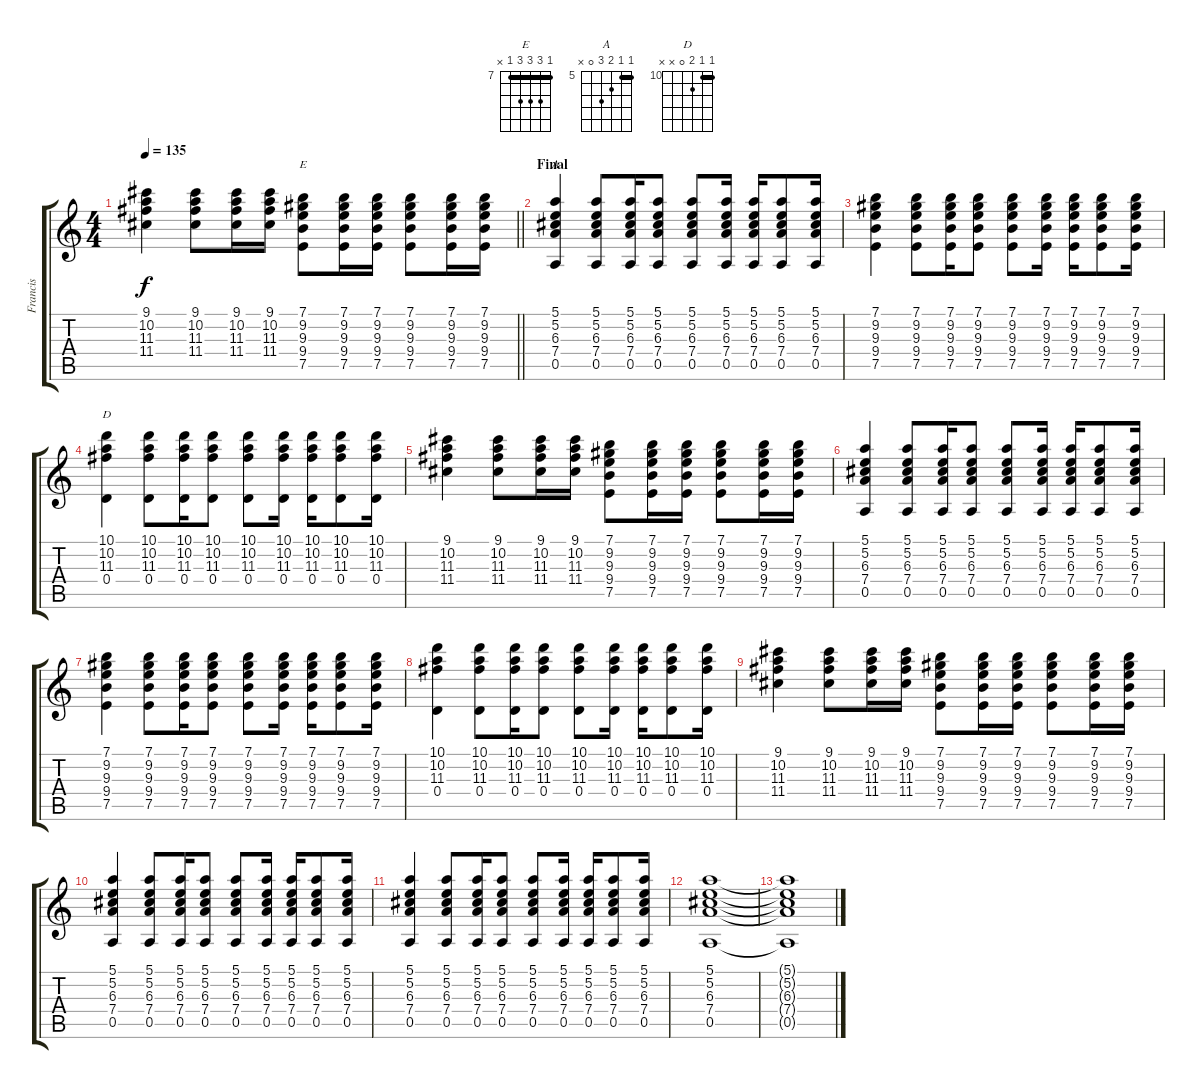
\track ("Francis" "Francis") {instrument acousticguitarnylon}
\staff {score tabs}
\tuning (E4 B3 G3 D3 A2 E2) {hide}
\chord ("E" 7 9 9 9 7 x) {firstfret 7 barre 7}
\chord ("A" 5 5 6 7 0 x) {firstfret 5 barre 5}
\chord ("D" 10 10 11 0 x x) {firstfret 10 barre 10}
\ts (4 4)
\tempo 135
\clef g2
\barLineRight lightlight
\ks c
(9.1 10.2 11.3 11.4).4{dy f} (9.1 10.2 11.3 11.4).8 (9.1 10.2 11.3 11.4).16 (9.1 10.2 11.3 11.4).16 (7.1 9.2 9.3 9.4 7.5).8{ch "E"} (7.1 9.2 9.3 9.4 7.5).16 (7.1 9.2 9.3 9.4 7.5).16 (7.1 9.2 9.3 9.4 7.5).8 (7.1 9.2 9.3 9.4 7.5).16 (7.1 9.2 9.3 9.4 7.5).16 |
\section ("" "Final")
(5.1 5.2 6.3 7.4 0.5).4{ch "A"} (5.1 5.2 6.3 7.4 0.5).8 (5.1 5.2 6.3 7.4 0.5).16 (5.1 5.2 6.3 7.4 0.5).8 (5.1 5.2 6.3 7.4 0.5).8 (5.1 5.2 6.3 7.4 0.5).16 (5.1 5.2 6.3 7.4 0.5).16 (5.1 5.2 6.3 7.4 0.5).8 (5.1 5.2 6.3 7.4 0.5).16 |
(7.1 9.2 9.3 9.4 7.5).4 (7.1 9.2 9.3 9.4 7.5).8 (7.1 9.2 9.3 9.4 7.5).16 (7.1 9.2 9.3 9.4 7.5).8 (7.1 9.2 9.3 9.4 7.5).8 (7.1 9.2 9.3 9.4 7.5).16 (7.1 9.2 9.3 9.4 7.5).16 (7.1 9.2 9.3 9.4 7.5).8 (7.1 9.2 9.3 9.4 7.5).16 |
(10.1 10.2 11.3 0.4).4{ch "D"} (10.1 10.2 11.3 0.4).8 (10.1 10.2 11.3 0.4).16 (10.1 10.2 11.3 0.4).8 (10.1 10.2 11.3 0.4).8 (10.1 10.2 11.3 0.4).16 (10.1 10.2 11.3 0.4).16 (10.1 10.2 11.3 0.4).8 (10.1 10.2 11.3 0.4).16 |
(9.1 10.2 11.3 11.4).4 (9.1 10.2 11.3 11.4).8 (9.1 10.2 11.3 11.4).16 (9.1 10.2 11.3 11.4).16 (7.1 9.2 9.3 9.4 7.5).8 (7.1 9.2 9.3 9.4 7.5).16 (7.1 9.2 9.3 9.4 7.5).16 (7.1 9.2 9.3 9.4 7.5).8 (7.1 9.2 9.3 9.4 7.5).16 (7.1 9.2 9.3 9.4 7.5).16 |
(5.1 5.2 6.3 7.4 0.5).4 (5.1 5.2 6.3 7.4 0.5).8 (5.1 5.2 6.3 7.4 0.5).16 (5.1 5.2 6.3 7.4 0.5).8 (5.1 5.2 6.3 7.4 0.5).8 (5.1 5.2 6.3 7.4 0.5).16 (5.1 5.2 6.3 7.4 0.5).16 (5.1 5.2 6.3 7.4 0.5).8 (5.1 5.2 6.3 7.4 0.5).16 |
(7.1 9.2 9.3 9.4 7.5).4 (7.1 9.2 9.3 9.4 7.5).8 (7.1 9.2 9.3 9.4 7.5).16 (7.1 9.2 9.3 9.4 7.5).8 (7.1 9.2 9.3 9.4 7.5).8 (7.1 9.2 9.3 9.4 7.5).16 (7.1 9.2 9.3 9.4 7.5).16 (7.1 9.2 9.3 9.4 7.5).8 (7.1 9.2 9.3 9.4 7.5).16 |
(10.1 10.2 11.3 0.4).4 (10.1 10.2 11.3 0.4).8 (10.1 10.2 11.3 0.4).16 (10.1 10.2 11.3 0.4).8 (10.1 10.2 11.3 0.4).8 (10.1 10.2 11.3 0.4).16 (10.1 10.2 11.3 0.4).16 (10.1 10.2 11.3 0.4).8 (10.1 10.2 11.3 0.4).16 |
(9.1 10.2 11.3 11.4).4 (9.1 10.2 11.3 11.4).8 (9.1 10.2 11.3 11.4).16 (9.1 10.2 11.3 11.4).16 (7.1 9.2 9.3 9.4 7.5).8 (7.1 9.2 9.3 9.4 7.5).16 (7.1 9.2 9.3 9.4 7.5).16 (7.1 9.2 9.3 9.4 7.5).8 (7.1 9.2 9.3 9.4 7.5).16 (7.1 9.2 9.3 9.4 7.5).16 |
(5.1 5.2 6.3 7.4 0.5).4 (5.1 5.2 6.3 7.4 0.5).8 (5.1 5.2 6.3 7.4 0.5).16 (5.1 5.2 6.3 7.4 0.5).8 (5.1 5.2 6.3 7.4 0.5).8 (5.1 5.2 6.3 7.4 0.5).16 (5.1 5.2 6.3 7.4 0.5).16 (5.1 5.2 6.3 7.4 0.5).8 (5.1 5.2 6.3 7.4 0.5).16 |
(5.1 5.2 6.3 7.4 0.5).4 (5.1 5.2 6.3 7.4 0.5).8 (5.1 5.2 6.3 7.4 0.5).16 (5.1 5.2 6.3 7.4 0.5).8 (5.1 5.2 6.3 7.4 0.5).8 (5.1 5.2 6.3 7.4 0.5).16 (5.1 5.2 6.3 7.4 0.5).16 (5.1 5.2 6.3 7.4 0.5).8 (5.1 5.2 6.3 7.4 0.5).16 |
(5.1 5.2 6.3 7.4 0.5).1 |
(5.1{t} 5.2{t} 6.3{t} 7.4{t} 0.5{t}).1
